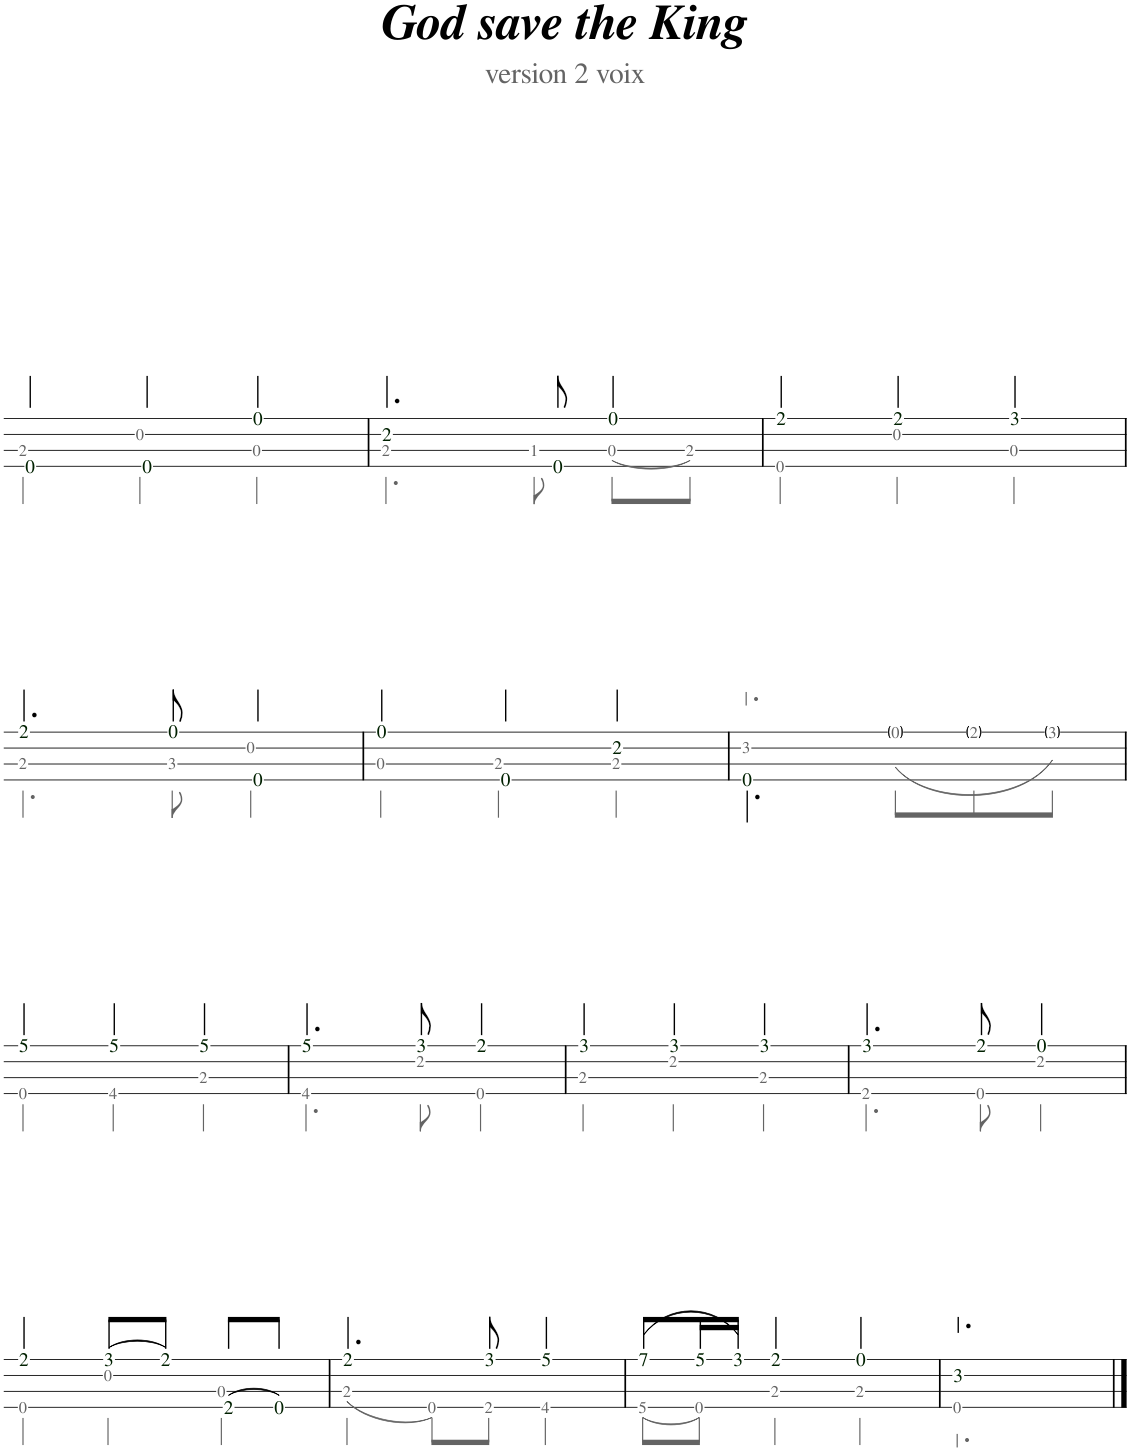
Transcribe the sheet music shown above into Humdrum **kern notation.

**kern
*part1
*staff1
*I"Ukulélé [Tablature]
*stria4
*k[]
*M3/4
=1
*^
4gi/	4d!j\
4gi/	4e!j\
4ai/	4c!j\
=2	=2
4.f#i/	4.d!j\
8gi/	8c#!j\
4ai/	(8c!j\L
.	8d!j\J)
=3	=3
*	*
4bi/	4g!j\
4bi/	4e!j\
4cci/	4c!j\
!!LO:LB:g=z	!!
=4	=4
4.bi/	4.d!j\
8ai/	8e-!j\
4gi/	4e!j\
=5	=5
4ai/	4c!j\
4gi/	4d!j\
4f#i/	4d!j\
=6	=6
2.g!j/	4.gi\
.	(8a!j\L
.	8b!j\
.	8cc!j\J)
!!LO:LB:g=z	!!
=7	=7
*	*
4ddi/	4g!j\
4ddi/	4b!j\
4ddi/	4d!j\
=8	=8
4.ddi/	4.b!j\
8cci/	8f#!j\
4bi/	4g!j\
=9	=9
4cci/	4d!j\
4cci/	4f#!j\
4cci/	4d!j\
=10	=10
4.cci/	4.a!j\
8bi/	8g!j\
4ai/	4f#!j\
!!LO:LB:g=z	!!
=11	=11
*	*
4bi/	4g!j\
(8cci/L	4e!j\
8bi/J)	.
(8ai/L	4c!j\
8gi/J)	.
=12	=12
4.bi/	(4d!j\
.	8g!j\L)
8cci/	8a!j\J
4ddi/	4b!j\
=13	=13
(8eei/L	(8cc!j\L
16ddi/L	8g!j\J)
16cci/JJ)	.
4bi/	4d!j\
4ai/	4d!j\
=14	=14
2.gi/	2.g!j\
*v	*v
==
*-
